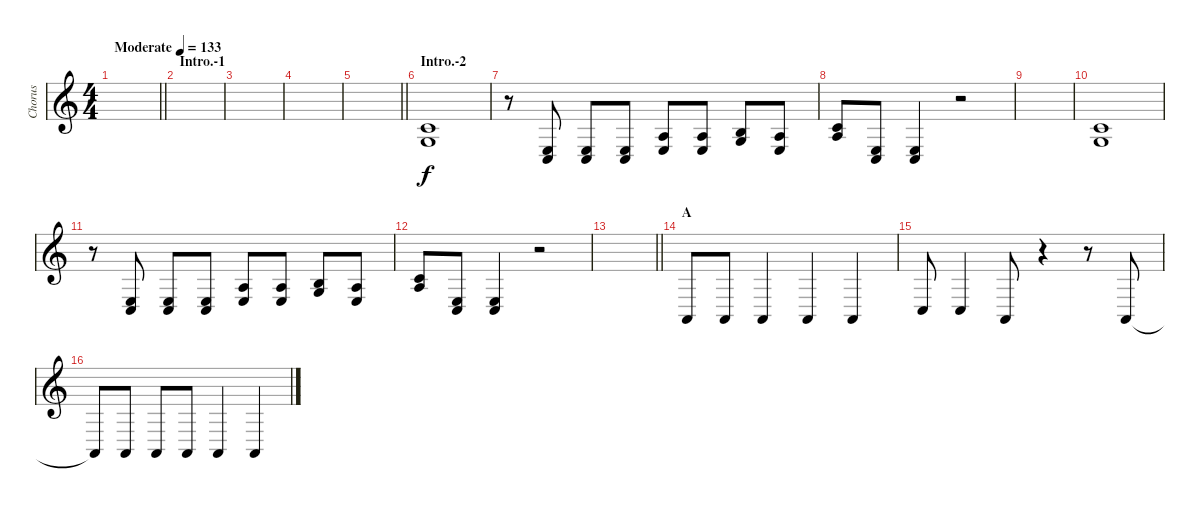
\track ("Chorus" "Chorus") {instrument violin}
\staff {score}
\tuning (E4 B3 G3 D3 A2 E2) {hide}
\ts (4 4)
\tempo (133 "Moderate")
\clef g2
\barLineRight lightlight
\ks c
|
\section ("" "Intro.-1")
|
|
|
\barLineRight lightlight
|
\section ("" "Intro.-2")
(1.2 0.3).1 |
r.8 (2.4 3.5).8 (2.4 3.5).8 (2.4 3.5).8 (2.3 2.4).8 (2.3 2.4).8 (0.2 0.3).8 (2.3 2.4).8 |
(1.2 2.3).8 (2.4 3.5).8 (2.4 3.5).4 r.2 |
|
(1.2 0.3).1 |
r.8 (2.4 3.5).8 (2.4 3.5).8 (2.4 3.5).8 (2.3 2.4).8 (2.3 2.4).8 (0.2 0.3).8 (2.3 2.4).8 |
(1.2 2.3).8 (2.4 3.5).8 (2.4 3.5).4 r.2 |
\barLineRight lightlight
|
\section ("" "A")
0.5.8 0.5.8 0.5.4 0.5.4 0.5.4 |
3.5.8 3.5.4 0.5.8 r.4 r.8 0.5.8 |
0.5{t}.8 0.5.8 0.5.8 0.5.8 0.5.4 0.5.4
